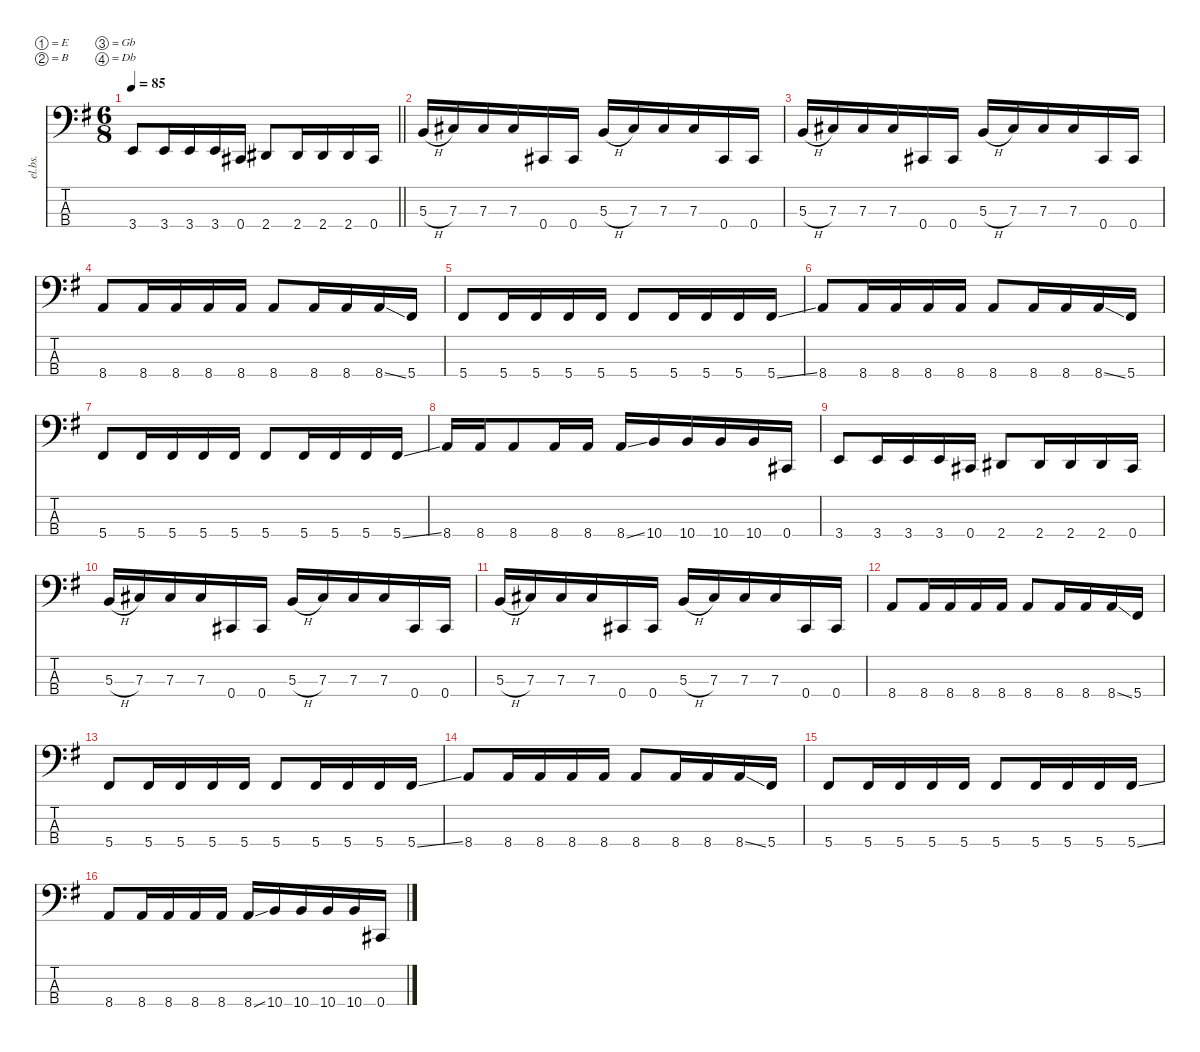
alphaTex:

\defaultSystemsLayout 4
\hideDynamics
\bracketExtendMode nobrackets
\otherSystemsTrackNameOrientation horizontal
\track ("Paz Lenchantin" "el.bs.") {instrument electricbasspick}
\staff {score tabs}
\tuning (E2 B1 Gb1 Db1)
\ts (6 8)
\tempo 85
\clef f4
\barLineRight lightlight
\ks eminor
3.4{acc forcenatural}.8{dy f} 3.4{acc forcenatural}.16 3.4{acc forcenatural}.16 3.4{acc forcenatural}.16 0.4{acc #}.16 2.4{acc #}.8 2.4{acc #}.16 2.4{acc #}.16 2.4{acc #}.16 0.4{acc #}.16 |
5.3{h acc forcenatural}.16 7.3{acc #}.16 7.3{acc #}.16 7.3{acc #}.16 0.4{acc #}.16 0.4{acc #}.16 5.3{h acc forcenatural}.16 7.3{acc #}.16 7.3{acc #}.16 7.3{acc #}.16 0.4{acc #}.16 0.4{acc #}.16 |
5.3{h acc forcenatural}.16 7.3{acc #}.16 7.3{acc #}.16 7.3{acc #}.16 0.4{acc #}.16 0.4{acc #}.16 5.3{h acc forcenatural}.16 7.3{acc #}.16 7.3{acc #}.16 7.3{acc #}.16 0.4{acc #}.16 0.4{acc #}.16 |
8.4{acc forcenatural}.8 8.4{acc forcenatural}.16 8.4{acc forcenatural}.16 8.4{acc forcenatural}.16 8.4{acc forcenatural}.16 8.4{acc forcenatural}.8 8.4{acc forcenatural}.16 8.4{acc forcenatural}.16 8.4{ss acc forcenatural}.16 5.4{acc #}.16 |
5.4{acc #}.8 5.4{acc #}.16 5.4{acc #}.16 5.4{acc #}.16 5.4{acc #}.16 5.4{acc #}.8 5.4{acc #}.16 5.4{acc #}.16 5.4{acc #}.16 5.4{ss acc #}.16 |
8.4{acc forcenatural}.8 8.4{acc forcenatural}.16 8.4{acc forcenatural}.16 8.4{acc forcenatural}.16 8.4{acc forcenatural}.16 8.4{acc forcenatural}.8 8.4{acc forcenatural}.16 8.4{acc forcenatural}.16 8.4{ss acc forcenatural}.16 5.4{acc #}.16 |
5.4{acc #}.8 5.4{acc #}.16 5.4{acc #}.16 5.4{acc #}.16 5.4{acc #}.16 5.4{acc #}.8 5.4{acc #}.16 5.4{acc #}.16 5.4{acc #}.16 5.4{ss acc #}.16 |
8.4{acc forcenatural}.16 8.4{acc forcenatural}.16 8.4{acc forcenatural}.8 8.4{acc forcenatural}.16 8.4{acc forcenatural}.16 8.4{ss acc forcenatural}.16 10.4{acc forcenatural}.16 10.4{acc forcenatural}.16 10.4{acc forcenatural}.16 10.4{acc forcenatural}.16 0.4{acc #}.16 |
3.4{acc forcenatural}.8 3.4{acc forcenatural}.16 3.4{acc forcenatural}.16 3.4{acc forcenatural}.16 0.4{acc #}.16 2.4{acc #}.8 2.4{acc #}.16 2.4{acc #}.16 2.4{acc #}.16 0.4{acc #}.16 |
5.3{h acc forcenatural}.16 7.3{acc #}.16 7.3{acc #}.16 7.3{acc #}.16 0.4{acc #}.16 0.4{acc #}.16 5.3{h acc forcenatural}.16 7.3{acc #}.16 7.3{acc #}.16 7.3{acc #}.16 0.4{acc #}.16 0.4{acc #}.16 |
5.3{h acc forcenatural}.16 7.3{acc #}.16 7.3{acc #}.16 7.3{acc #}.16 0.4{acc #}.16 0.4{acc #}.16 5.3{h acc forcenatural}.16 7.3{acc #}.16 7.3{acc #}.16 7.3{acc #}.16 0.4{acc #}.16 0.4{acc #}.16 |
8.4{acc forcenatural}.8 8.4{acc forcenatural}.16 8.4{acc forcenatural}.16 8.4{acc forcenatural}.16 8.4{acc forcenatural}.16 8.4{acc forcenatural}.8 8.4{acc forcenatural}.16 8.4{acc forcenatural}.16 8.4{ss acc forcenatural}.16 5.4{acc #}.16 |
5.4{acc #}.8 5.4{acc #}.16 5.4{acc #}.16 5.4{acc #}.16 5.4{acc #}.16 5.4{acc #}.8 5.4{acc #}.16 5.4{acc #}.16 5.4{acc #}.16 5.4{ss acc #}.16 |
8.4{acc forcenatural}.8 8.4{acc forcenatural}.16 8.4{acc forcenatural}.16 8.4{acc forcenatural}.16 8.4{acc forcenatural}.16 8.4{acc forcenatural}.8 8.4{acc forcenatural}.16 8.4{acc forcenatural}.16 8.4{ss acc forcenatural}.16 5.4{acc #}.16 |
5.4{acc #}.8 5.4{acc #}.16 5.4{acc #}.16 5.4{acc #}.16 5.4{acc #}.16 5.4{acc #}.8 5.4{acc #}.16 5.4{acc #}.16 5.4{acc #}.16 5.4{ss acc #}.16 |
8.4{acc forcenatural}.8 8.4{acc forcenatural}.16 8.4{acc forcenatural}.16 8.4{acc forcenatural}.16 8.4{acc forcenatural}.16 8.4{ss acc forcenatural}.16 10.4{acc forcenatural}.16 10.4{acc forcenatural}.16 10.4{acc forcenatural}.16 10.4{acc forcenatural}.16 0.4{acc #}.16
